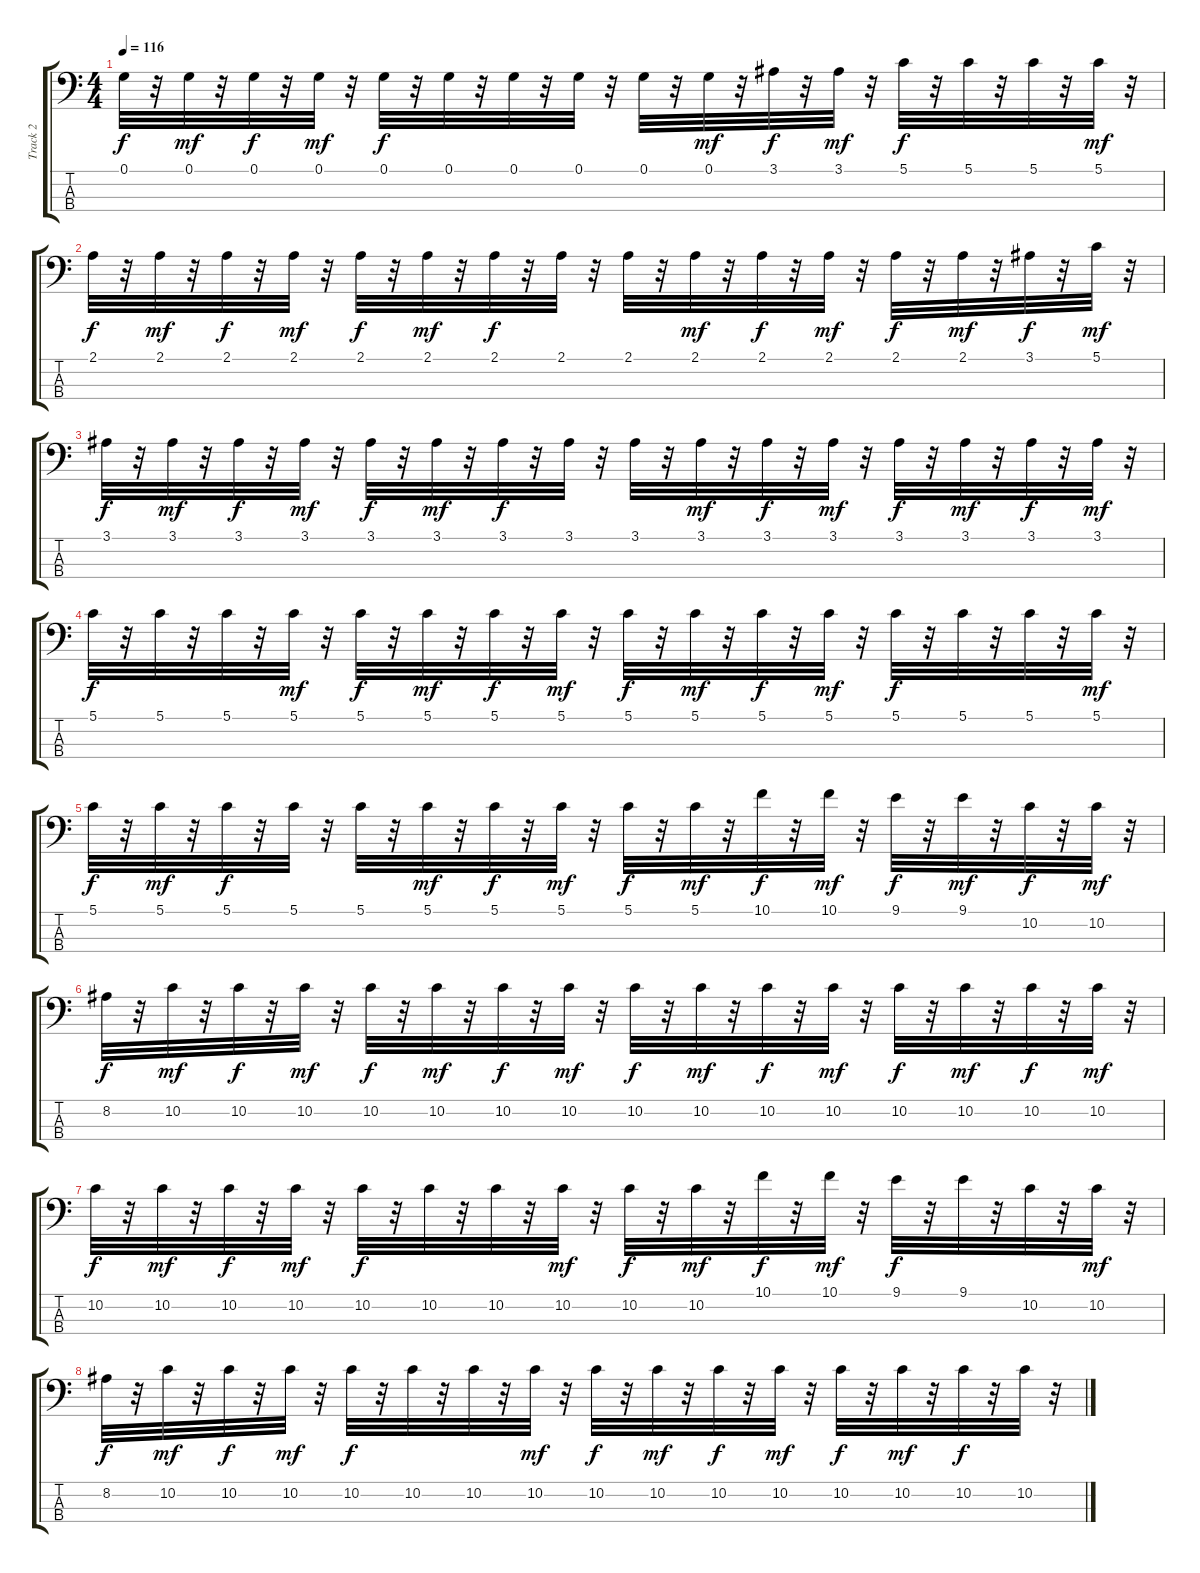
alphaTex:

\track ("Track 2" "Track 2") {instrument synthbass1}
\staff {score tabs}
\tuning (G2 D2 A1 E1) {hide}
\ts (4 4)
\tempo 116
\clef f4
\ks c
0.1.32{dy f} r.32 0.1.32{dy mf} r.32 0.1.32{dy f} r.32 0.1.32{dy mf} r.32 0.1.32{dy f} r.32 0.1.32 r.32 0.1.32 r.32 0.1.32 r.32 0.1.32 r.32 0.1.32{dy mf} r.32 3.1.32{dy f} r.32 3.1.32{dy mf} r.32 5.1.32{dy f} r.32 5.1.32 r.32 5.1.32 r.32 5.1.32{dy mf} r.32 |
2.1.32{dy f} r.32 2.1.32{dy mf} r.32 2.1.32{dy f} r.32 2.1.32{dy mf} r.32 2.1.32{dy f} r.32 2.1.32{dy mf} r.32 2.1.32{dy f} r.32 2.1.32 r.32 2.1.32 r.32 2.1.32{dy mf} r.32 2.1.32{dy f} r.32 2.1.32{dy mf} r.32 2.1.32{dy f} r.32 2.1.32{dy mf} r.32 3.1.32{dy f} r.32 5.1.32{dy mf} r.32 |
3.1.32{dy f} r.32 3.1.32{dy mf} r.32 3.1.32{dy f} r.32 3.1.32{dy mf} r.32 3.1.32{dy f} r.32 3.1.32{dy mf} r.32 3.1.32{dy f} r.32 3.1.32 r.32 3.1.32 r.32 3.1.32{dy mf} r.32 3.1.32{dy f} r.32 3.1.32{dy mf} r.32 3.1.32{dy f} r.32 3.1.32{dy mf} r.32 3.1.32{dy f} r.32 3.1.32{dy mf} r.32 |
5.1.32{dy f} r.32 5.1.32 r.32 5.1.32 r.32 5.1.32{dy mf} r.32 5.1.32{dy f} r.32 5.1.32{dy mf} r.32 5.1.32{dy f} r.32 5.1.32{dy mf} r.32 5.1.32{dy f} r.32 5.1.32{dy mf} r.32 5.1.32{dy f} r.32 5.1.32{dy mf} r.32 5.1.32{dy f} r.32 5.1.32 r.32 5.1.32 r.32 5.1.32{dy mf} r.32 |
5.1.32{dy f} r.32 5.1.32{dy mf} r.32 5.1.32{dy f} r.32 5.1.32 r.32 5.1.32 r.32 5.1.32{dy mf} r.32 5.1.32{dy f} r.32 5.1.32{dy mf} r.32 5.1.32{dy f} r.32 5.1.32{dy mf} r.32 10.1.32{dy f} r.32 10.1.32{dy mf} r.32 9.1.32{dy f} r.32 9.1.32{dy mf} r.32 10.2.32{dy f} r.32 10.2.32{dy mf} r.32 |
8.2.32{dy f} r.32 10.2.32{dy mf} r.32 10.2.32{dy f} r.32 10.2.32{dy mf} r.32 10.2.32{dy f} r.32 10.2.32{dy mf} r.32 10.2.32{dy f} r.32 10.2.32{dy mf} r.32 10.2.32{dy f} r.32 10.2.32{dy mf} r.32 10.2.32{dy f} r.32 10.2.32{dy mf} r.32 10.2.32{dy f} r.32 10.2.32{dy mf} r.32 10.2.32{dy f} r.32 10.2.32{dy mf} r.32 |
10.2.32{dy f} r.32 10.2.32{dy mf} r.32 10.2.32{dy f} r.32 10.2.32{dy mf} r.32 10.2.32{dy f} r.32 10.2.32 r.32 10.2.32 r.32 10.2.32{dy mf} r.32 10.2.32{dy f} r.32 10.2.32{dy mf} r.32 10.1.32{dy f} r.32 10.1.32{dy mf} r.32 9.1.32{dy f} r.32 9.1.32 r.32 10.2.32 r.32 10.2.32{dy mf} r.32 |
8.2.32{dy f} r.32 10.2.32{dy mf} r.32 10.2.32{dy f} r.32 10.2.32{dy mf} r.32 10.2.32{dy f} r.32 10.2.32 r.32 10.2.32 r.32 10.2.32{dy mf} r.32 10.2.32{dy f} r.32 10.2.32{dy mf} r.32 10.2.32{dy f} r.32 10.2.32{dy mf} r.32 10.2.32{dy f} r.32 10.2.32{dy mf} r.32 10.2.32{dy f} r.32 10.2.32 r.32
